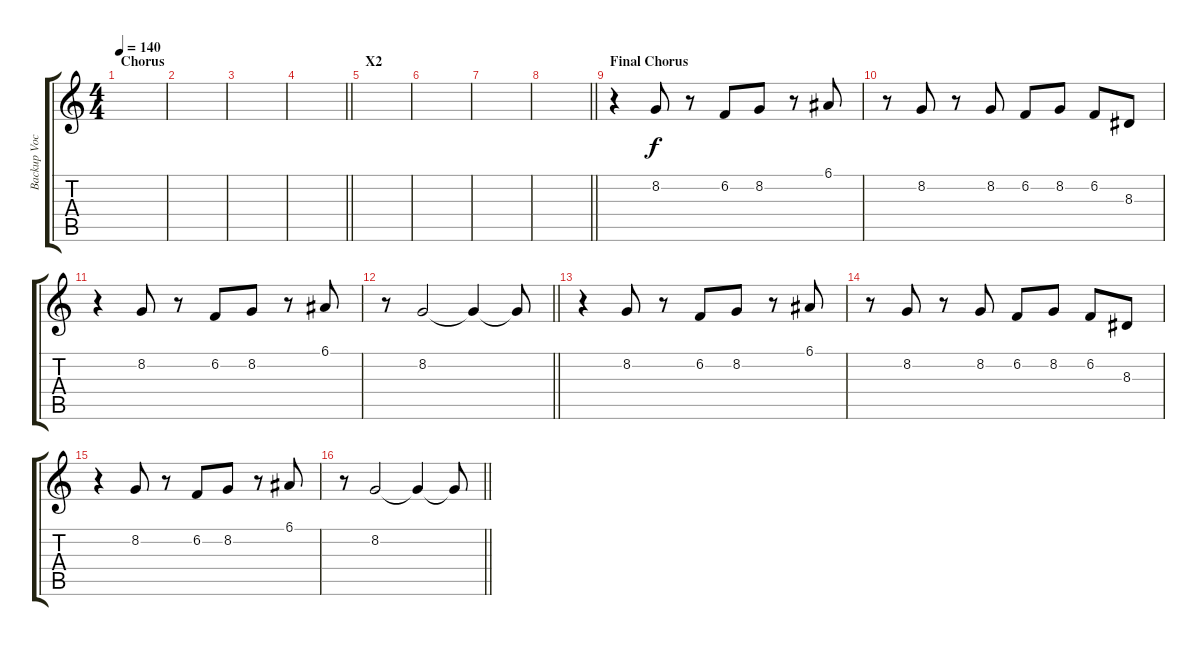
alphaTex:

\track ("Backup Vocals" "Backup Voc") {instrument pad7halo}
\staff {score tabs}
\tuning (E4 B3 G3 D3 A2 D2) {hide}
\ts (4 4)
\section ("" "Chorus")
\tempo 140
\clef g2
\ks c
|
|
|
\barLineRight lightlight
|
\section ("" "X2")
|
|
|
\barLineRight lightlight
|
\section ("" "Final Chorus")
r.4 8.2.8 r.8 6.2.8 8.2.8 r.8 6.1.8 |
r.8 8.2.8 r.8 8.2.8 6.2.8 8.2.8 6.2.8 8.3.8 |
r.4 8.2.8 r.8 6.2.8 8.2.8 r.8 6.1.8 |
\barLineRight lightlight
r.8 8.2.2 8.2{t}.4 8.2{t}.8 |
r.4 8.2.8 r.8 6.2.8 8.2.8 r.8 6.1.8 |
r.8 8.2.8 r.8 8.2.8 6.2.8 8.2.8 6.2.8 8.3.8 |
r.4 8.2.8 r.8 6.2.8 8.2.8 r.8 6.1.8 |
\barLineRight lightlight
r.8 8.2.2 8.2{t}.4 8.2{t}.8
